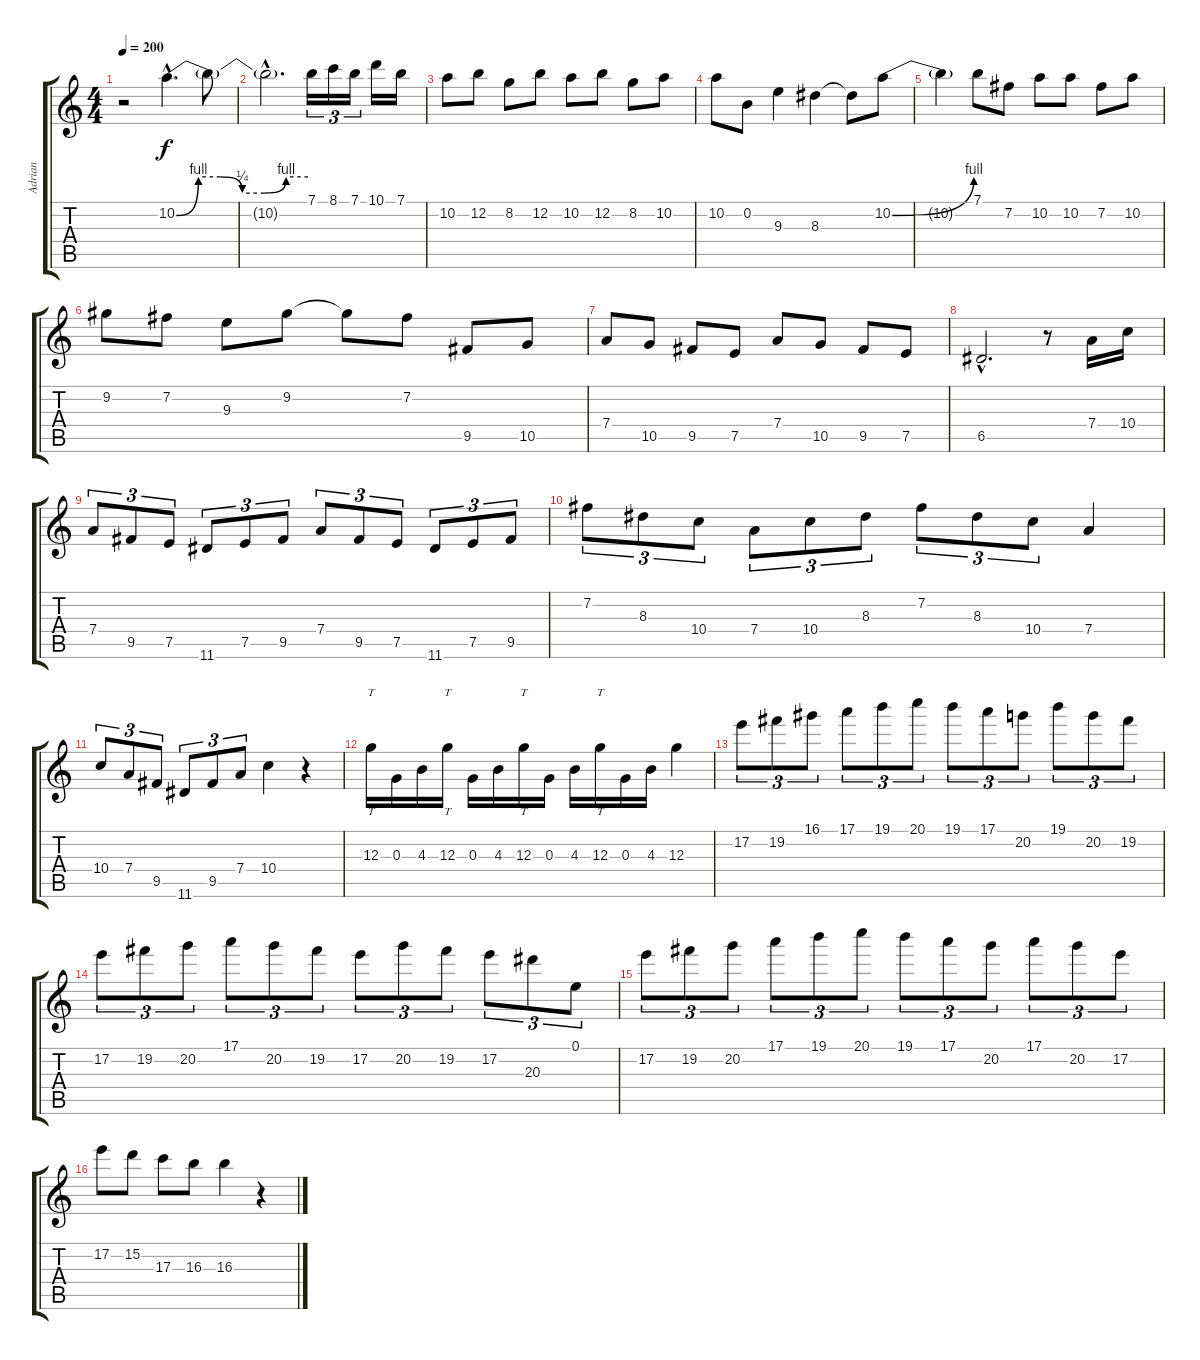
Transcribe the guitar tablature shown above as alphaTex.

\track ("Adrian" "Adrian") {instrument distortionguitar}
\staff {score tabs}
\tuning (E4 B3 G3 D3 A2 E2) {hide}
\ts (4 4)
\tempo 200
\clef g2
\ks c
r.2{dy f} 10.2{be (custom 0 0 10 4 20 4 30 1 40 1 50 4 60 4) hac}.4{d} 10.2{t}.8 |
10.2{hac t}.2{d} 7.1.16{tu (3 2)} 8.1.16{tu (3 2)} 7.1.16{tu (3 2)} 10.1.16 7.1.16 |
10.2.8 12.2.8 8.2.8 12.2.8 10.2.8 12.2.8 8.2.8 10.2.8 |
10.2.8 0.2.8 9.3.4 8.3.4 8.3{t}.8 10.2{be (bend 0 0 60 4)}.8 |
10.2{t}.4 7.1.8 7.2.8 10.2.8 10.2.8 7.2.8 10.2.8 |
9.2.8 7.2.8 9.3.8 9.2.8 9.2{t}.8 7.2.8 9.5.8 10.5.8 |
7.4.8 10.5.8 9.5.8 7.5.8 7.4.8 10.5.8 9.5.8 7.5.8 |
6.5{hac}.2{d} r.8 7.4.16 10.4.16 |
7.4.8{tu (3 2)} 9.5.8{tu (3 2)} 7.5.8{tu (3 2)} 11.6.8{tu (3 2)} 7.5.8{tu (3 2)} 9.5.8{tu (3 2)} 7.4.8{tu (3 2)} 9.5.8{tu (3 2)} 7.5.8{tu (3 2)} 11.6.8{tu (3 2)} 7.5.8{tu (3 2)} 9.5.8{tu (3 2)} |
7.2.8{tu (3 2)} 8.3.8{tu (3 2)} 10.4.8{tu (3 2)} 7.4.8{tu (3 2)} 10.4.8{tu (3 2)} 8.3.8{tu (3 2)} 7.2.8{tu (3 2)} 8.3.8{tu (3 2)} 10.4.8{tu (3 2)} 7.4.4 |
10.4.8{tu (3 2)} 7.4.8{tu (3 2)} 9.5.8{tu (3 2)} 11.6.8{tu (3 2)} 9.5.8{tu (3 2)} 7.4.8{tu (3 2)} 10.4.4 r.4 |
12.3.16{tt} 0.3.16 4.3.16 12.3.16{tt} 0.3.16 4.3.16 12.3.16{tt} 0.3.16 4.3.16 12.3.16{tt} 0.3.16 4.3.16 12.3.4 |
17.2.8{tu (3 2)} 19.2.8{tu (3 2)} 16.1.8{tu (3 2)} 17.1.8{tu (3 2)} 19.1.8{tu (3 2)} 20.1.8{tu (3 2)} 19.1.8{tu (3 2)} 17.1.8{tu (3 2)} 20.2.8{tu (3 2)} 19.1.8{tu (3 2)} 20.2.8{tu (3 2)} 19.2.8{tu (3 2)} |
17.2.8{tu (3 2)} 19.2.8{tu (3 2)} 20.2.8{tu (3 2)} 17.1.8{tu (3 2)} 20.2.8{tu (3 2)} 19.2.8{tu (3 2)} 17.2.8{tu (3 2)} 20.2.8{tu (3 2)} 19.2.8{tu (3 2)} 17.2.8{tu (3 2)} 20.3.8{tu (3 2)} 0.1.8{tu (3 2)} |
17.2.8{tu (3 2)} 19.2.8{tu (3 2)} 20.2.8{tu (3 2)} 17.1.8{tu (3 2)} 19.1.8{tu (3 2)} 20.1.8{tu (3 2)} 19.1.8{tu (3 2)} 17.1.8{tu (3 2)} 20.2.8{tu (3 2)} 17.1.8{tu (3 2)} 20.2.8{tu (3 2)} 17.2.8{tu (3 2)} |
17.2.8 15.2.8 17.3.8 16.3.8 16.3.4 r.4
